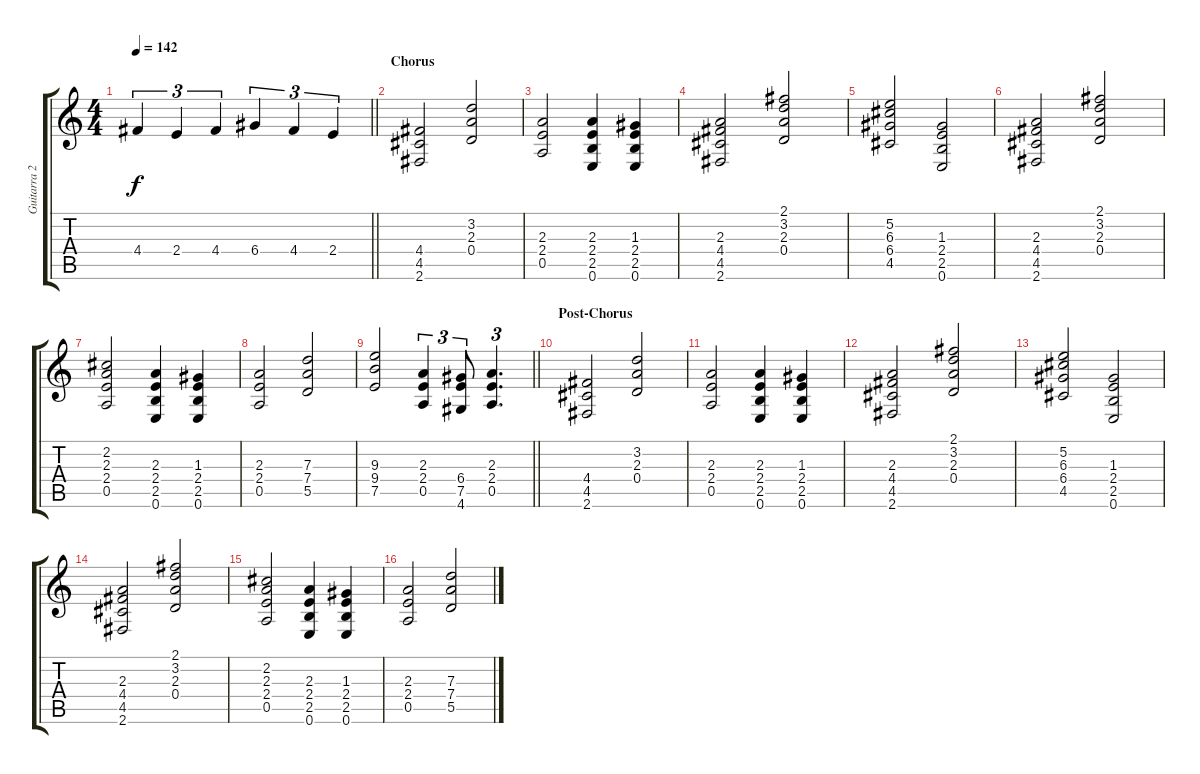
\track ("Guitarra 2" "Guitarra 2") {instrument overdrivenguitar}
\staff {score tabs}
\tuning (E4 B3 G3 D3 A2 E2) {hide}
\ts (4 4)
\tempo 142
\clef g2
\barLineRight lightlight
\ks c
4.4.4{tu (3 2) dy f} 2.4.4{tu (3 2)} 4.4.4{tu (3 2)} 6.4.4{tu (3 2)} 4.4.4{tu (3 2)} 2.4.4{tu (3 2)} |
\section ("" "Chorus")
(4.4 4.5 2.6).2 (3.2 2.3 0.4).2 |
(2.3 2.4 0.5).2 (2.3 2.4 2.5 0.6).4 (1.3 2.4 2.5 0.6).4 |
(2.3 4.4 4.5 2.6).2 (2.1 3.2 2.3 0.4).2 |
(5.2 6.3 6.4 4.5).2 (1.3 2.4 2.5 0.6).2 |
(2.3 4.4 4.5 2.6).2 (2.1 3.2 2.3 0.4).2 |
(2.2 2.3 2.4 0.5).2 (2.3 2.4 2.5 0.6).4 (1.3 2.4 2.5 0.6).4 |
(2.3 2.4 0.5).2 (7.3 7.4 5.5).2 |
\barLineRight lightlight
(9.3 9.4 7.5).2 (2.3 2.4 0.5).4{tu (3 2)} (6.4 7.5 4.6).8{tu (3 2)} (2.3 2.4 0.5).4{d tu (3 2)} |
\section ("" "Post-Chorus")
(4.4 4.5 2.6).2 (3.2 2.3 0.4).2 |
(2.3 2.4 0.5).2 (2.3 2.4 2.5 0.6).4 (1.3 2.4 2.5 0.6).4 |
(2.3 4.4 4.5 2.6).2 (2.1 3.2 2.3 0.4).2 |
(5.2 6.3 6.4 4.5).2 (1.3 2.4 2.5 0.6).2 |
(2.3 4.4 4.5 2.6).2 (2.1 3.2 2.3 0.4).2 |
(2.2 2.3 2.4 0.5).2 (2.3 2.4 2.5 0.6).4 (1.3 2.4 2.5 0.6).4 |
(2.3 2.4 0.5).2 (7.3 7.4 5.5).2
